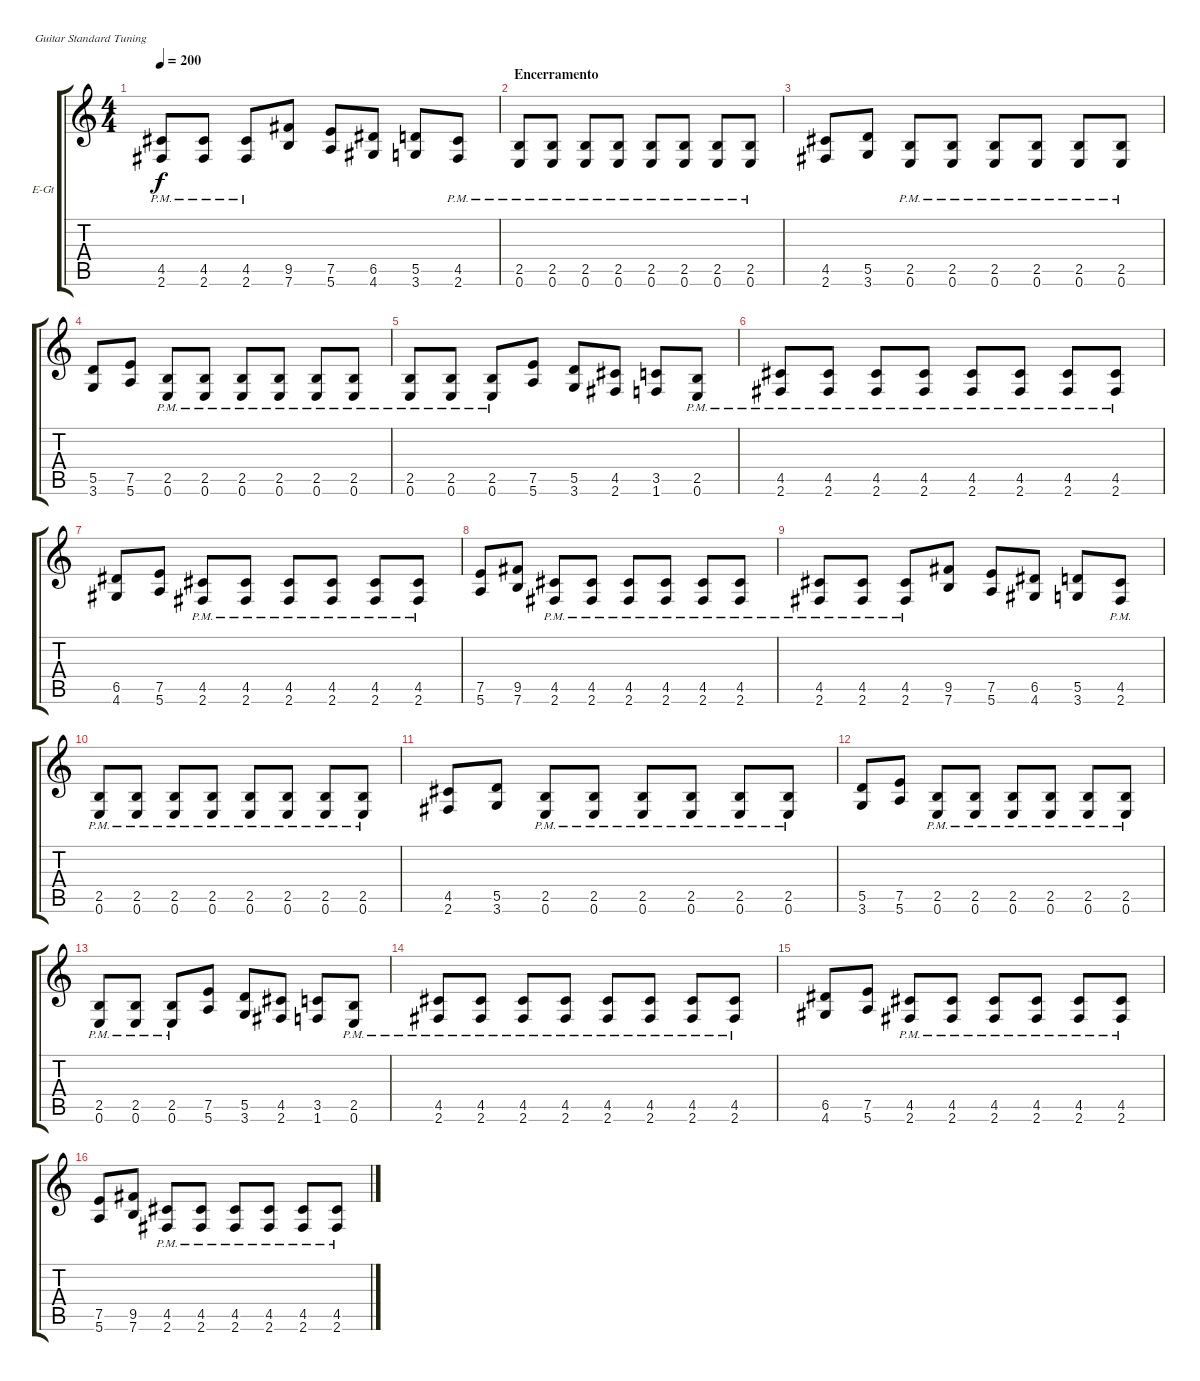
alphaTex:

\defaultSystemsLayout 4
\bracketExtendMode groupsimilarinstruments
\firstSystemTrackNameOrientation horizontal
\otherSystemsTrackNameOrientation horizontal
\track ("Electric Guitar" "E-Gt") {instrument distortionguitar}
\staff {score tabs}
\tuning (E4 B3 G3 D3 A2 E2)
\ts (4 4)
\tempo 200
\clef g2
\ks c
(4.5{pm} 2.6{pm}).8{dy f} (4.5{pm} 2.6{pm}).8 (4.5{pm} 2.6{pm}).8 (9.5 7.6).8 (7.5 5.6).8 (6.5 4.6).8 (5.5 3.6).8 (4.5{pm} 2.6{pm}).8 |
\section ("" "Encerramento")
(0.6{pm} 2.5{pm}).8 (0.6{pm} 2.5{pm}).8 (0.6{pm} 2.5{pm}).8 (2.5{pm} 0.6{pm}).8 (0.6{pm} 2.5{pm}).8 (0.6{pm} 2.5{pm}).8 (0.6{pm} 2.5{pm}).8 (2.5{pm} 0.6{pm}).8 |
(2.6 4.5).8 (3.6 5.5).8 (0.6{pm} 2.5{pm}).8 (0.6{pm} 2.5{pm}).8 (0.6{pm} 2.5{pm}).8 (2.5{pm} 0.6{pm}).8 (0.6{pm} 2.5{pm}).8 (0.6{pm} 2.5{pm}).8 |
(3.6 5.5).8 (5.6 7.5).8 (0.6{pm} 2.5{pm}).8 (0.6{pm} 2.5{pm}).8 (0.6{pm} 2.5{pm}).8 (2.5{pm} 0.6{pm}).8 (0.6{pm} 2.5{pm}).8 (2.5{pm} 0.6{pm}).8 |
(0.6{pm} 2.5{pm}).8 (2.5{pm} 0.6{pm}).8 (2.5{pm} 0.6{pm}).8 (5.6 7.5).8 (3.6 5.5).8 (2.6 4.5).8 (1.6 3.5).8 (0.6{pm} 2.5{pm}).8 |
(4.5{pm} 2.6{pm}).8 (4.5{pm} 2.6{pm}).8 (4.5{pm} 2.6{pm}).8 (4.5{pm} 2.6{pm}).8 (4.5{pm} 2.6{pm}).8 (4.5{pm} 2.6{pm}).8 (4.5{pm} 2.6{pm}).8 (4.5{pm} 2.6{pm}).8 |
(6.5 4.6).8 (7.5 5.6).8 (4.5{pm} 2.6{pm}).8 (4.5{pm} 2.6{pm}).8 (4.5{pm} 2.6{pm}).8 (4.5{pm} 2.6{pm}).8 (4.5{pm} 2.6{pm}).8 (4.5{pm} 2.6{pm}).8 |
(7.5 5.6).8 (9.5 7.6).8 (4.5{pm} 2.6{pm}).8 (4.5{pm} 2.6{pm}).8 (4.5{pm} 2.6{pm}).8 (4.5{pm} 2.6{pm}).8 (4.5{pm} 2.6{pm}).8 (4.5{pm} 2.6{pm}).8 |
(4.5{pm} 2.6{pm}).8 (4.5{pm} 2.6{pm}).8 (4.5{pm} 2.6{pm}).8 (9.5 7.6).8 (7.5 5.6).8 (6.5 4.6).8 (5.5 3.6).8 (4.5{pm} 2.6{pm}).8 |
(0.6{pm} 2.5{pm}).8 (0.6{pm} 2.5{pm}).8 (0.6{pm} 2.5{pm}).8 (2.5{pm} 0.6{pm}).8 (0.6{pm} 2.5{pm}).8 (0.6{pm} 2.5{pm}).8 (0.6{pm} 2.5{pm}).8 (2.5{pm} 0.6{pm}).8 |
(2.6 4.5).8 (3.6 5.5).8 (0.6{pm} 2.5{pm}).8 (0.6{pm} 2.5{pm}).8 (0.6{pm} 2.5{pm}).8 (2.5{pm} 0.6{pm}).8 (0.6{pm} 2.5{pm}).8 (0.6{pm} 2.5{pm}).8 |
(3.6 5.5).8 (5.6 7.5).8 (0.6{pm} 2.5{pm}).8 (0.6{pm} 2.5{pm}).8 (0.6{pm} 2.5{pm}).8 (2.5{pm} 0.6{pm}).8 (0.6{pm} 2.5{pm}).8 (2.5{pm} 0.6{pm}).8 |
(0.6{pm} 2.5{pm}).8 (2.5{pm} 0.6{pm}).8 (2.5{pm} 0.6{pm}).8 (5.6 7.5).8 (3.6 5.5).8 (2.6 4.5).8 (1.6 3.5).8 (0.6{pm} 2.5{pm}).8 |
(4.5{pm} 2.6{pm}).8 (4.5{pm} 2.6{pm}).8 (4.5{pm} 2.6{pm}).8 (4.5{pm} 2.6{pm}).8 (4.5{pm} 2.6{pm}).8 (4.5{pm} 2.6{pm}).8 (4.5{pm} 2.6{pm}).8 (4.5{pm} 2.6{pm}).8 |
(6.5 4.6).8 (7.5 5.6).8 (4.5{pm} 2.6{pm}).8 (4.5{pm} 2.6{pm}).8 (4.5{pm} 2.6{pm}).8 (4.5{pm} 2.6{pm}).8 (4.5{pm} 2.6{pm}).8 (4.5{pm} 2.6{pm}).8 |
(7.5 5.6).8 (9.5 7.6).8 (4.5{pm} 2.6{pm}).8 (4.5{pm} 2.6{pm}).8 (4.5{pm} 2.6{pm}).8 (4.5{pm} 2.6{pm}).8 (4.5{pm} 2.6{pm}).8 (4.5{pm} 2.6{pm}).8
